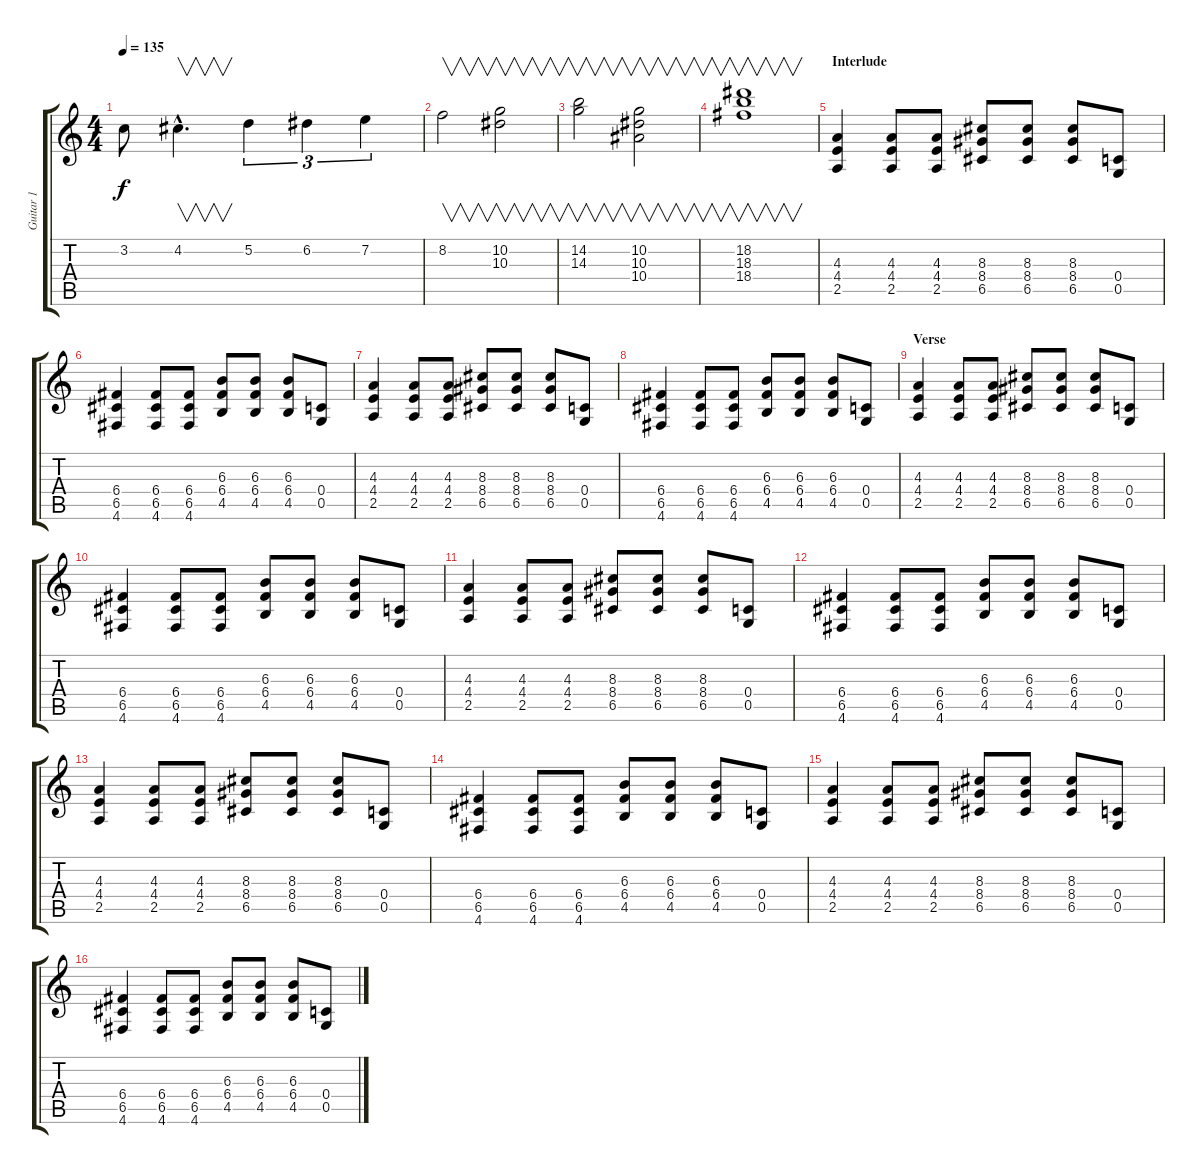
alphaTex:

\track ("Guitar 1" "Guitar 1") {instrument distortionguitar}
\staff {score tabs}
\tuning (D4 A3 F3 C3 G2 D2) {hide}
\ts (4 4)
\tempo 135
\clef g2
\ks c
3.2{t}.8{dy f} 4.2{hac}.4{v d} 5.2.4{tu (3 2)} 6.2.4{tu (3 2)} 7.2.4{tu (3 2)} |
8.2.2{v} (10.2 10.3).2{v} |
(14.2 14.3).2{v} (10.2 10.3 10.4).2{v} |
(18.2 18.3 18.4).1{v} |
\section ("" "Interlude")
(4.3 4.4 2.5).4 (4.3 4.4 2.5).8 (4.3 4.4 2.5).8 (8.3 8.4 6.5).8 (8.3 8.4 6.5).8 (8.3 8.4 6.5).8 (0.4 0.5).8 |
(6.4 6.5 4.6).4 (6.4 6.5 4.6).8 (6.4 6.5 4.6).8 (6.3 6.4 4.5).8 (6.3 6.4 4.5).8 (6.3 6.4 4.5).8 (0.4 0.5).8 |
(4.3 4.4 2.5).4 (4.3 4.4 2.5).8 (4.3 4.4 2.5).8 (8.3 8.4 6.5).8 (8.3 8.4 6.5).8 (8.3 8.4 6.5).8 (0.4 0.5).8 |
(6.4 6.5 4.6).4 (6.4 6.5 4.6).8 (6.4 6.5 4.6).8 (6.3 6.4 4.5).8 (6.3 6.4 4.5).8 (6.3 6.4 4.5).8 (0.4 0.5).8 |
\section ("" "Verse")
(4.3 4.4 2.5).4 (4.3 4.4 2.5).8 (4.3 4.4 2.5).8 (8.3 8.4 6.5).8 (8.3 8.4 6.5).8 (8.3 8.4 6.5).8 (0.4 0.5).8 |
(6.4 6.5 4.6).4 (6.4 6.5 4.6).8 (6.4 6.5 4.6).8 (6.3 6.4 4.5).8 (6.3 6.4 4.5).8 (6.3 6.4 4.5).8 (0.4 0.5).8 |
(4.3 4.4 2.5).4 (4.3 4.4 2.5).8 (4.3 4.4 2.5).8 (8.3 8.4 6.5).8 (8.3 8.4 6.5).8 (8.3 8.4 6.5).8 (0.4 0.5).8 |
(6.4 6.5 4.6).4 (6.4 6.5 4.6).8 (6.4 6.5 4.6).8 (6.3 6.4 4.5).8 (6.3 6.4 4.5).8 (6.3 6.4 4.5).8 (0.4 0.5).8 |
(4.3 4.4 2.5).4 (4.3 4.4 2.5).8 (4.3 4.4 2.5).8 (8.3 8.4 6.5).8 (8.3 8.4 6.5).8 (8.3 8.4 6.5).8 (0.4 0.5).8 |
(6.4 6.5 4.6).4 (6.4 6.5 4.6).8 (6.4 6.5 4.6).8 (6.3 6.4 4.5).8 (6.3 6.4 4.5).8 (6.3 6.4 4.5).8 (0.4 0.5).8 |
(4.3 4.4 2.5).4 (4.3 4.4 2.5).8 (4.3 4.4 2.5).8 (8.3 8.4 6.5).8 (8.3 8.4 6.5).8 (8.3 8.4 6.5).8 (0.4 0.5).8 |
(6.4 6.5 4.6).4 (6.4 6.5 4.6).8 (6.4 6.5 4.6).8 (6.3 6.4 4.5).8 (6.3 6.4 4.5).8 (6.3 6.4 4.5).8 (0.4 0.5).8
